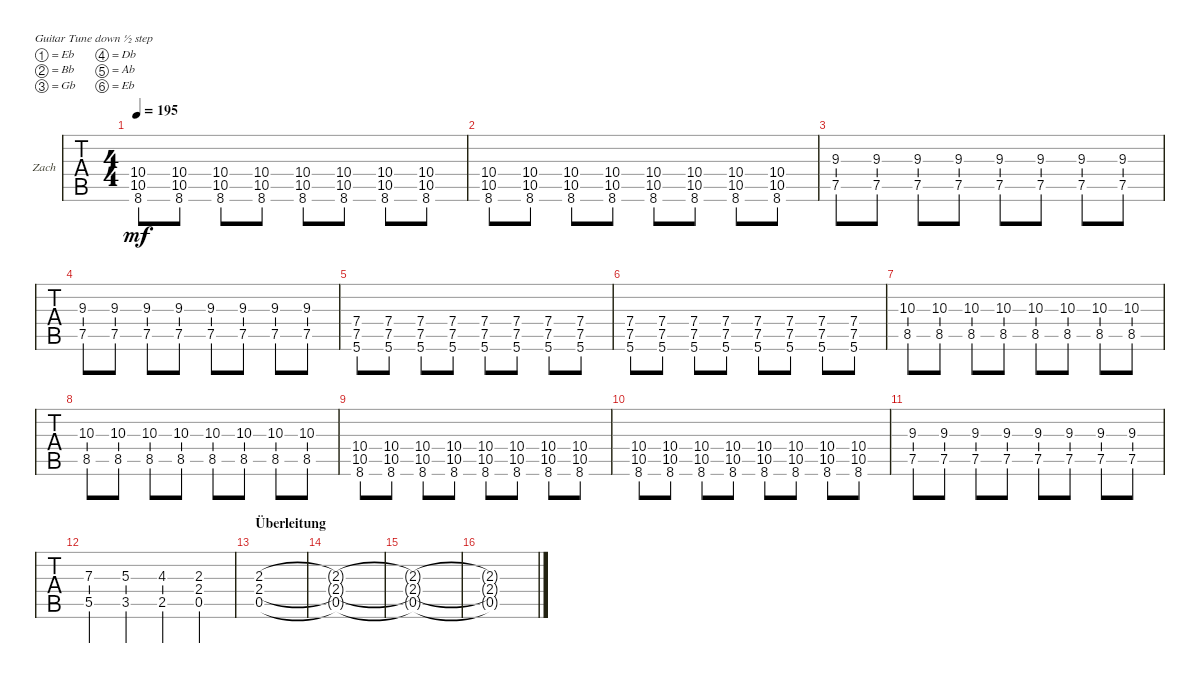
\defaultSystemsLayout 4
\bracketExtendMode groupsimilarinstruments
\firstSystemTrackNameOrientation horizontal
\otherSystemsTrackNameOrientation horizontal
\track ("Lead Guitar" "Zach") {instrument overdrivenguitar}
\staff {tabs}
\tuning (Eb4 Bb3 Gb3 Db3 Ab2 Eb2)
\ts (4 4)
\tempo 195
\clef g2
\scale
0.333333
\ks c
(8.6 10.5 10.4).8{dy mf} (8.6 10.5 10.4).8 (8.6 10.5 10.4).8 (8.6 10.5 10.4).8 (8.6 10.5 10.4).8 (8.6 10.5 10.4).8 (8.6 10.5 10.4).8 (8.6 10.5 10.4).8 |
\scale
0.333333 (8.6 10.5 10.4).8 (8.6 10.5 10.4).8 (8.6 10.5 10.4).8 (8.6 10.5 10.4).8 (8.6 10.5 10.4).8 (8.6 10.5 10.4).8 (8.6 10.5 10.4).8 (8.6 10.5 10.4).8 |
\scale
0.333333 (7.5 9.3).8 (7.5 9.3).8 (7.5 9.3).8 (7.5 9.3).8 (7.5 9.3).8 (7.5 9.3).8 (7.5 9.3).8 (7.5 9.3).8 |
\scale
0.333333 (7.5 9.3).8 (7.5 9.3).8 (7.5 9.3).8 (7.5 9.3).8 (7.5 9.3).8 (7.5 9.3).8 (7.5 9.3).8 (7.5 9.3).8 |
\scale
0.333333 (5.6 7.5 7.4).8 (5.6 7.5 7.4).8 (5.6 7.5 7.4).8 (5.6 7.5 7.4).8 (5.6 7.5 7.4).8 (5.6 7.5 7.4).8 (5.6 7.5 7.4).8 (5.6 7.5 7.4).8 |
\scale
0.333333 (5.6 7.5 7.4).8 (5.6 7.5 7.4).8 (5.6 7.5 7.4).8 (5.6 7.5 7.4).8 (5.6 7.5 7.4).8 (5.6 7.5 7.4).8 (5.6 7.5 7.4).8 (5.6 7.5 7.4).8 |
\scale
0.333333 (8.5 10.3).8 (8.5 10.3).8 (8.5 10.3).8 (8.5 10.3).8 (8.5 10.3).8 (8.5 10.3).8 (8.5 10.3).8 (8.5 10.3).8 |
\scale
0.333333 (8.5 10.3).8 (8.5 10.3).8 (8.5 10.3).8 (8.5 10.3).8 (8.5 10.3).8 (8.5 10.3).8 (8.5 10.3).8 (8.5 10.3).8 |
\scale
0.333333 (8.6 10.5 10.4).8 (8.6 10.5 10.4).8 (8.6 10.5 10.4).8 (8.6 10.5 10.4).8 (8.6 10.5 10.4).8 (8.6 10.5 10.4).8 (8.6 10.5 10.4).8 (8.6 10.5 10.4).8 |
\scale
0.333333 (8.6 10.5 10.4).8 (8.6 10.5 10.4).8 (8.6 10.5 10.4).8 (8.6 10.5 10.4).8 (8.6 10.5 10.4).8 (8.6 10.5 10.4).8 (8.6 10.5 10.4).8 (8.6 10.5 10.4).8 |
\scale
0.333333 (7.5 9.3).8 (7.5 9.3).8 (7.5 9.3).8 (7.5 9.3).8 (7.5 9.3).8 (7.5 9.3).8 (7.5 9.3).8 (7.5 9.3).8 |
\scale
0.333333 (5.5 7.3).4 (3.5 5.3).4 (2.5 4.3).4 (0.5 2.4 2.3).4 |
\section ("" "Überleitung")
\scale
0.333333 (0.5 2.4 2.3).1 |
\scale
0.333333 (0.5{t} 2.4{t} 2.3{t}).1 |
\scale
0.333333 (0.5{t} 2.4{t} 2.3{t}).1 |
\scale
0.333333 (0.5{t} 2.4{t} 2.3{t}).1
